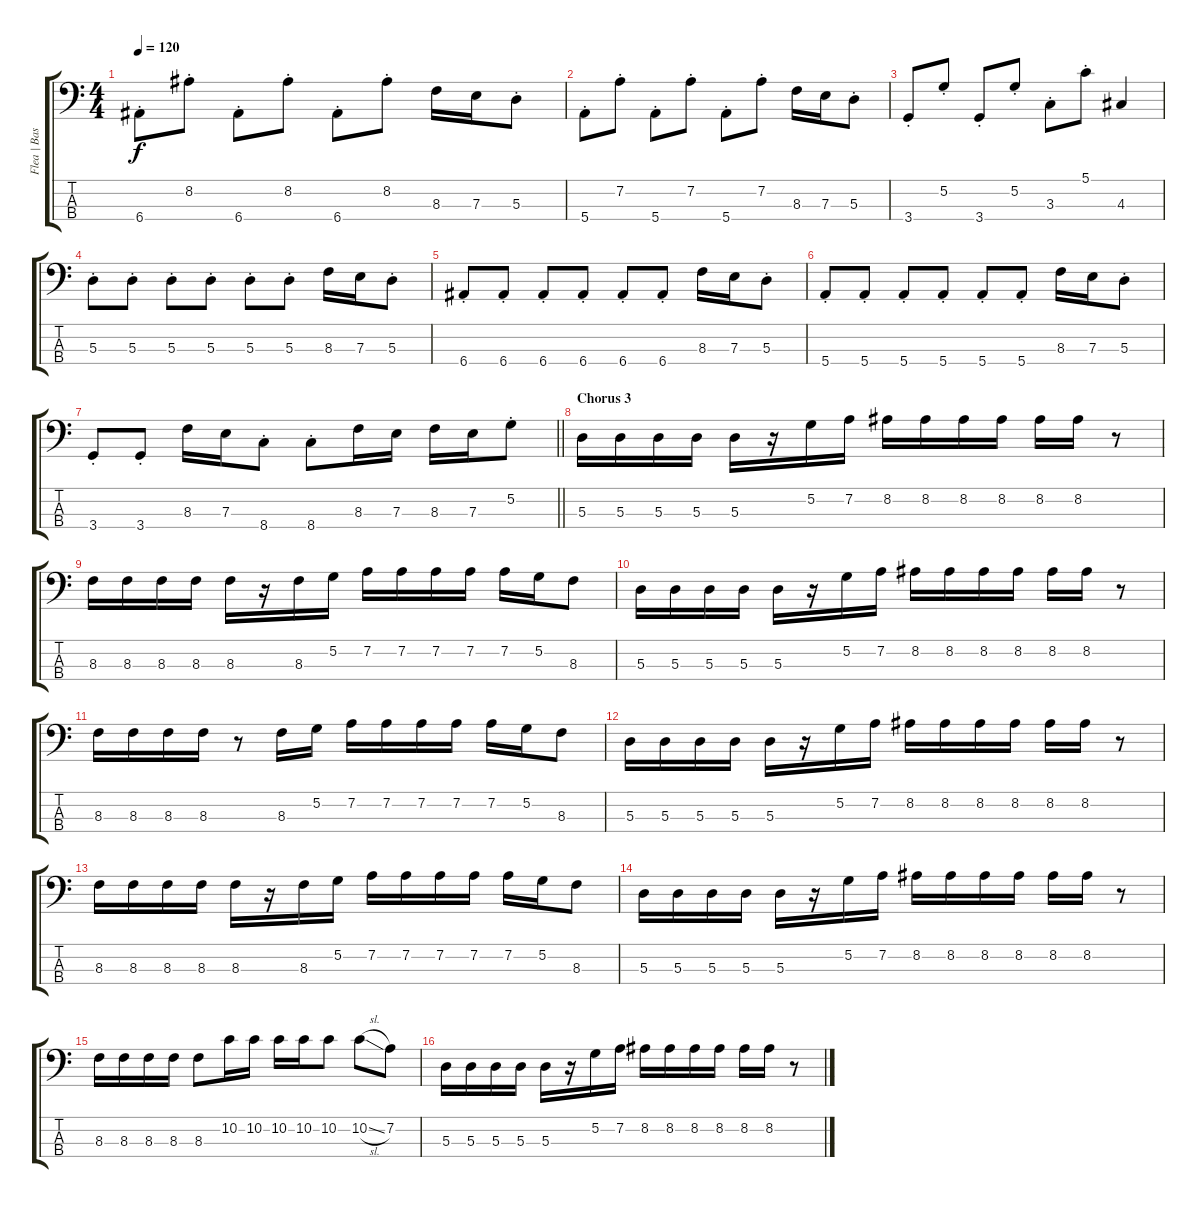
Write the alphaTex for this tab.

\track ("Flea | Bass" "Flea | Bas") {instrument electricbassfinger}
\staff {score tabs}
\tuning (G2 D2 A1 E1) {hide}
\ts (4 4)
\tempo 120
\clef f4
\ks c
6.4{st}.8{dy f} 8.2{st}.8 6.4{st}.8 8.2{st}.8 6.4{st}.8 8.2{st}.8 8.3.16 7.3.16 5.3{st}.8 |
5.4{st}.8 7.2{st}.8 5.4{st}.8 7.2{st}.8 5.4{st}.8 7.2{st}.8 8.3.16 7.3.16 5.3{st}.8 |
3.4{st}.8 5.2{st}.8 3.4{st}.8 5.2{st}.8 3.3{st}.8 5.1{st}.8 4.3.4 |
5.3{st}.8 5.3{st}.8 5.3{st}.8 5.3{st}.8 5.3{st}.8 5.3{st}.8 8.3.16 7.3.16 5.3{st}.8 |
6.4{st}.8 6.4{st}.8 6.4{st}.8 6.4{st}.8 6.4{st}.8 6.4{st}.8 8.3.16 7.3.16 5.3{st}.8 |
5.4{st}.8 5.4{st}.8 5.4{st}.8 5.4{st}.8 5.4{st}.8 5.4{st}.8 8.3.16 7.3.16 5.3{st}.8 |
\barLineRight lightlight
3.4{st}.8 3.4{st}.8 8.3.16 7.3.16 8.4{st}.8 8.4{st}.8 8.3.16 7.3.16 8.3.16 7.3.16 5.2{st}.8 |
\section ("" "Chorus 3")
5.3.16 5.3.16 5.3.16 5.3.16 5.3.16 r.16 5.2.16 7.2.16 8.2.16 8.2.16 8.2.16 8.2.16 8.2.16 8.2.16 r.8 |
8.3.16 8.3.16 8.3.16 8.3.16 8.3.16 r.16 8.3.16 5.2.16 7.2.16 7.2.16 7.2.16 7.2.16 7.2.16 5.2.16 8.3.8 |
5.3.16 5.3.16 5.3.16 5.3.16 5.3.16 r.16 5.2.16 7.2.16 8.2.16 8.2.16 8.2.16 8.2.16 8.2.16 8.2.16 r.8 |
8.3.16 8.3.16 8.3.16 8.3.16 r.8 8.3.16 5.2.16 7.2.16 7.2.16 7.2.16 7.2.16 7.2.16 5.2.16 8.3.8 |
5.3.16 5.3.16 5.3.16 5.3.16 5.3.16 r.16 5.2.16 7.2.16 8.2.16 8.2.16 8.2.16 8.2.16 8.2.16 8.2.16 r.8 |
8.3.16 8.3.16 8.3.16 8.3.16 8.3.16 r.16 8.3.16 5.2.16 7.2.16 7.2.16 7.2.16 7.2.16 7.2.16 5.2.16 8.3.8 |
5.3.16 5.3.16 5.3.16 5.3.16 5.3.16 r.16 5.2.16 7.2.16 8.2.16 8.2.16 8.2.16 8.2.16 8.2.16 8.2.16 r.8 |
8.3.16 8.3.16 8.3.16 8.3.16 8.3.8 10.2.16 10.2.16 10.2.16 10.2.16 10.2.8 10.2{sl}.8 7.2.8 |
5.3.16 5.3.16 5.3.16 5.3.16 5.3.16 r.16 5.2.16 7.2.16 8.2.16 8.2.16 8.2.16 8.2.16 8.2.16 8.2.16 r.8
